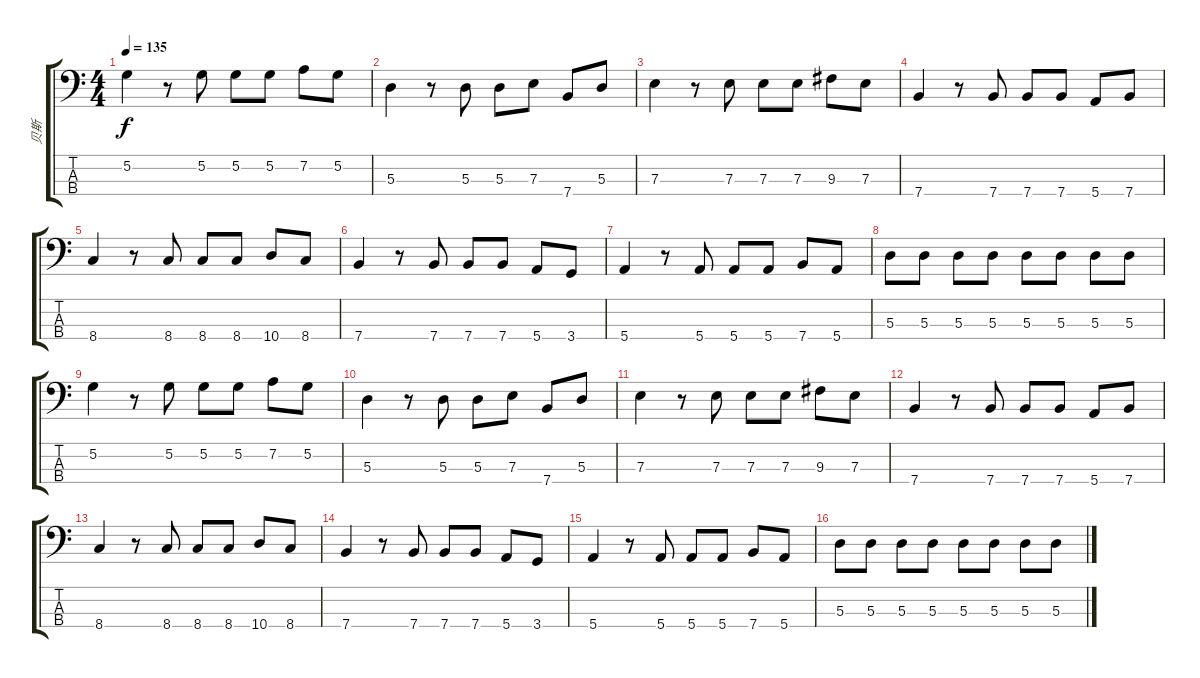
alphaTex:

\track ("贝斯" "贝斯") {instrument electricbassfinger}
\staff {score tabs}
\tuning (G2 D2 A1 E1) {hide}
\ts (4 4)
\tempo 135
\clef f4
\ks c
5.2.4{dy f} r.8 5.2.8 5.2.8 5.2.8 7.2.8 5.2.8 |
5.3.4 r.8 5.3.8 5.3.8 7.3.8 7.4.8 5.3.8 |
7.3.4 r.8 7.3.8 7.3.8 7.3.8 9.3.8 7.3.8 |
7.4.4 r.8 7.4.8 7.4.8 7.4.8 5.4.8 7.4.8 |
8.4.4 r.8 8.4.8 8.4.8 8.4.8 10.4.8 8.4.8 |
7.4.4 r.8 7.4.8 7.4.8 7.4.8 5.4.8 3.4.8 |
5.4.4 r.8 5.4.8 5.4.8 5.4.8 7.4.8 5.4.8 |
5.3.8 5.3.8 5.3.8 5.3.8 5.3.8 5.3.8 5.3.8 5.3.8 |
5.2.4 r.8 5.2.8 5.2.8 5.2.8 7.2.8 5.2.8 |
5.3.4 r.8 5.3.8 5.3.8 7.3.8 7.4.8 5.3.8 |
7.3.4 r.8 7.3.8 7.3.8 7.3.8 9.3.8 7.3.8 |
7.4.4 r.8 7.4.8 7.4.8 7.4.8 5.4.8 7.4.8 |
8.4.4 r.8 8.4.8 8.4.8 8.4.8 10.4.8 8.4.8 |
7.4.4 r.8 7.4.8 7.4.8 7.4.8 5.4.8 3.4.8 |
5.4.4 r.8 5.4.8 5.4.8 5.4.8 7.4.8 5.4.8 |
5.3.8 5.3.8 5.3.8 5.3.8 5.3.8 5.3.8 5.3.8 5.3.8
